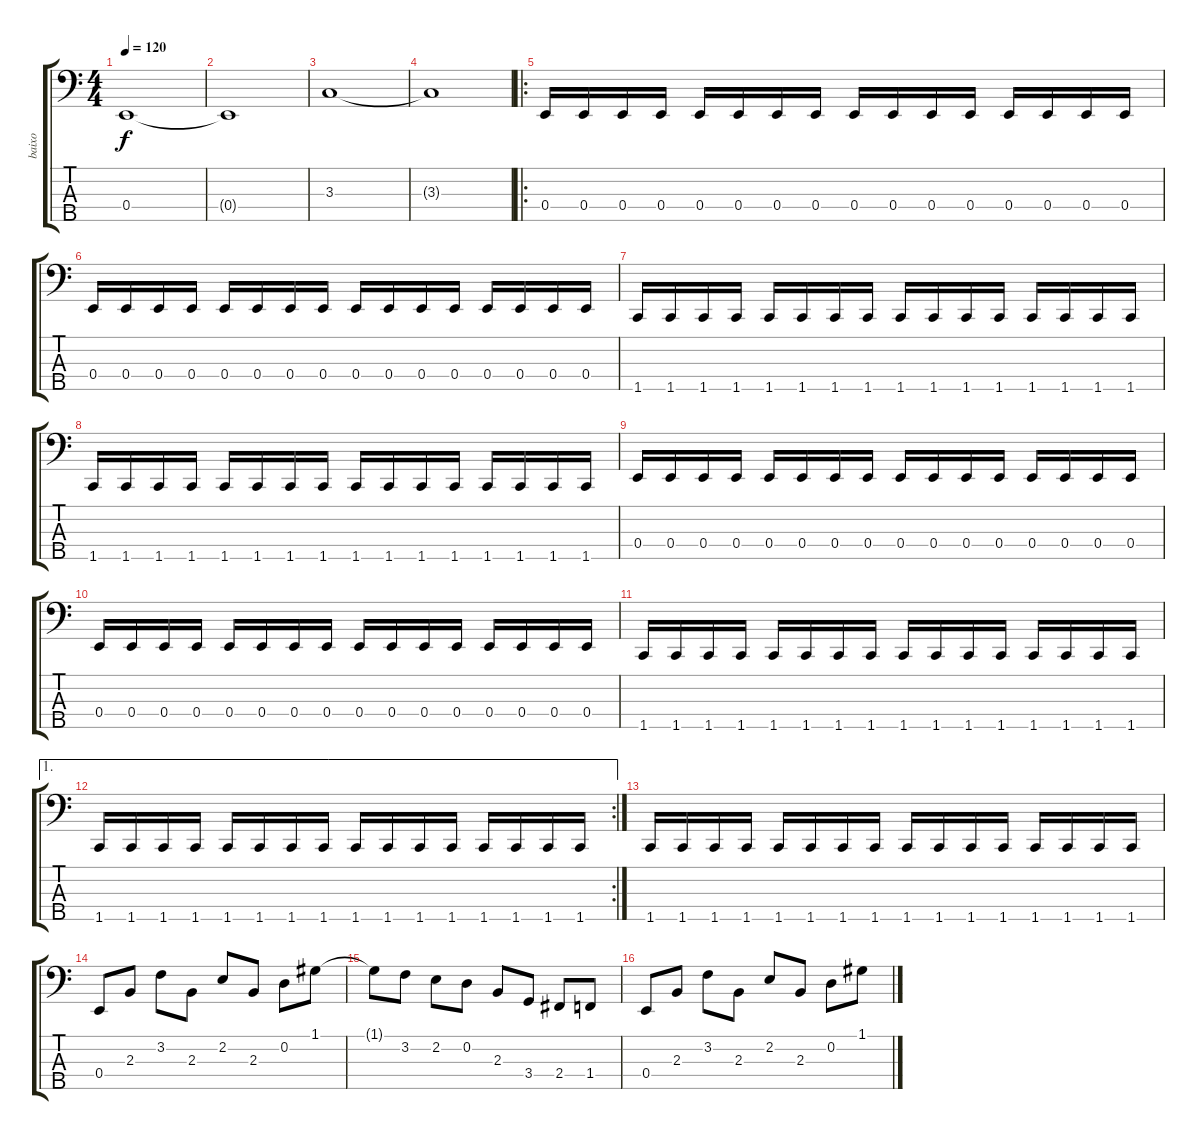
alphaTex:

\track ("baixo" "baixo") {instrument electricbassfinger}
\staff {score tabs}
\tuning (G2 D2 A1 E1 B0) {hide}
\ts (4 4)
\tempo 120
\clef f4
\ks c
0.4.1{dy f} |
0.4{t}.1 |
3.3.1 |
3.3{t}.1 |
\ro
0.4.16 0.4.16 0.4.16 0.4.16 0.4.16 0.4.16 0.4.16 0.4.16 0.4.16 0.4.16 0.4.16 0.4.16 0.4.16 0.4.16 0.4.16 0.4.16 |
0.4.16 0.4.16 0.4.16 0.4.16 0.4.16 0.4.16 0.4.16 0.4.16 0.4.16 0.4.16 0.4.16 0.4.16 0.4.16 0.4.16 0.4.16 0.4.16 |
1.5.16 1.5.16 1.5.16 1.5.16 1.5.16 1.5.16 1.5.16 1.5.16 1.5.16 1.5.16 1.5.16 1.5.16 1.5.16 1.5.16 1.5.16 1.5.16 |
1.5.16 1.5.16 1.5.16 1.5.16 1.5.16 1.5.16 1.5.16 1.5.16 1.5.16 1.5.16 1.5.16 1.5.16 1.5.16 1.5.16 1.5.16 1.5.16 |
0.4.16 0.4.16 0.4.16 0.4.16 0.4.16 0.4.16 0.4.16 0.4.16 0.4.16 0.4.16 0.4.16 0.4.16 0.4.16 0.4.16 0.4.16 0.4.16 |
0.4.16 0.4.16 0.4.16 0.4.16 0.4.16 0.4.16 0.4.16 0.4.16 0.4.16 0.4.16 0.4.16 0.4.16 0.4.16 0.4.16 0.4.16 0.4.16 |
1.5.16 1.5.16 1.5.16 1.5.16 1.5.16 1.5.16 1.5.16 1.5.16 1.5.16 1.5.16 1.5.16 1.5.16 1.5.16 1.5.16 1.5.16 1.5.16 |
\ae 1
\rc 2
1.5.16 1.5.16 1.5.16 1.5.16 1.5.16 1.5.16 1.5.16 1.5.16 1.5.16 1.5.16 1.5.16 1.5.16 1.5.16 1.5.16 1.5.16 1.5.16 |
1.5.16 1.5.16 1.5.16 1.5.16 1.5.16 1.5.16 1.5.16 1.5.16 1.5.16 1.5.16 1.5.16 1.5.16 1.5.16 1.5.16 1.5.16 1.5.16 |
0.4.8 2.3.8 3.2.8 2.3.8 2.2.8 2.3.8 0.2.8 1.1.8 |
1.1{t}.8 3.2.8 2.2.8 0.2.8 2.3.8 3.4.8 2.4.8 1.4.8 |
0.4.8 2.3.8 3.2.8 2.3.8 2.2.8 2.3.8 0.2.8 1.1.8
